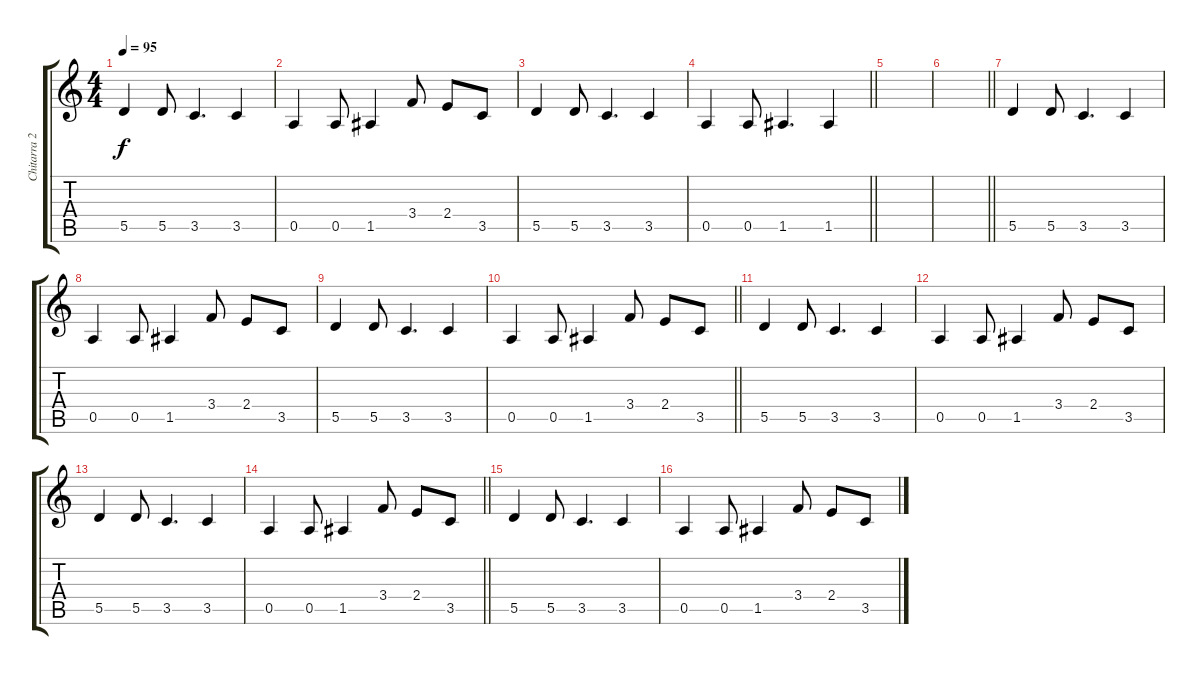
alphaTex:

\track ("Chitarra 2" "Chitarra 2") {instrument distortionguitar}
\staff {score tabs}
\tuning (E4 B3 G3 D3 A2 E2) {hide}
\ts (4 4)
\tempo 95
\clef g2
\ks c
5.5.4{dy f} 5.5.8 3.5.4{d} 3.5.4 |
0.5.4 0.5.8 1.5.4 3.4.8 2.4.8 3.5.8 |
5.5.4 5.5.8 3.5.4{d} 3.5.4 |
\barLineRight lightlight
0.5.4 0.5.8 1.5.4{d} 1.5.4 |
|
\barLineRight lightlight
|
5.5.4 5.5.8 3.5.4{d} 3.5.4 |
0.5.4 0.5.8 1.5.4 3.4.8 2.4.8 3.5.8 |
5.5.4 5.5.8 3.5.4{d} 3.5.4 |
\barLineRight lightlight
0.5.4 0.5.8 1.5.4 3.4.8 2.4.8 3.5.8 |
5.5.4 5.5.8 3.5.4{d} 3.5.4 |
0.5.4 0.5.8 1.5.4 3.4.8 2.4.8 3.5.8 |
5.5.4 5.5.8 3.5.4{d} 3.5.4 |
\barLineRight lightlight
0.5.4 0.5.8 1.5.4 3.4.8 2.4.8 3.5.8 |
5.5.4 5.5.8 3.5.4{d} 3.5.4 |
0.5.4 0.5.8 1.5.4 3.4.8 2.4.8 3.5.8
